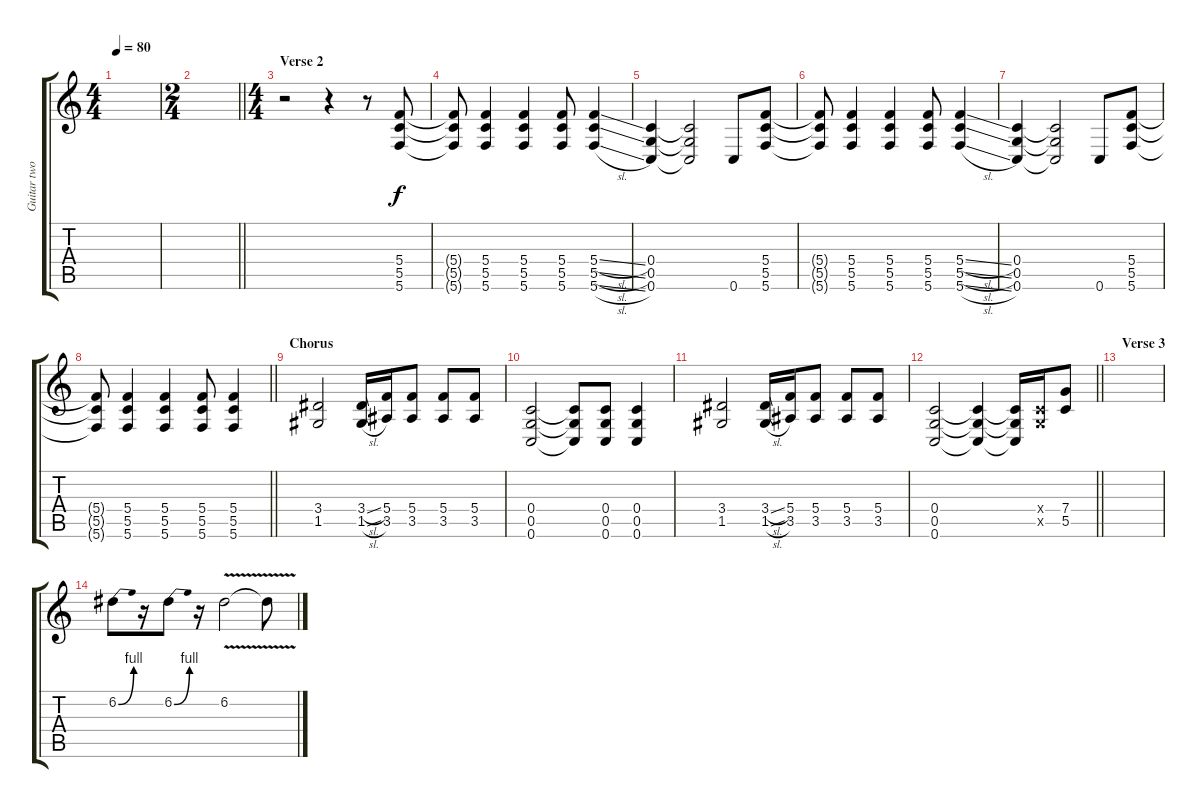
\track ("Guitar two" "Guitar two") {instrument acousticguitarsteel}
\staff {score tabs}
\tuning (D4 A3 F3 C3 G2 C2) {hide}
\ts (4 4)
\tempo 80
\clef g2
\ks c
|
\ts (2 4)
\barLineRight lightlight
|
\ts (4 4)
\section ("" "Verse 2")
r.2 r.4 r.8 (5.4 5.5 5.6).8 |
(5.4{t} 5.5{t} 5.6{t}).8 (5.4 5.5 5.6).4 (5.4 5.5 5.6).4 (5.4 5.5 5.6).8 (5.4{sl} 5.5{sl} 5.6{sl}).4 |
(0.4 0.5 0.6).4 (0.4{t} 0.5{t} 0.6{t}).2 0.6.8 (5.4 5.5 5.6).8 |
(5.4{t} 5.5{t} 5.6{t}).8 (5.4 5.5 5.6).4 (5.4 5.5 5.6).4 (5.4 5.5 5.6).8 (5.4{sl} 5.5{sl} 5.6{sl}).4 |
(0.4 0.5 0.6).4 (0.4{t} 0.5{t} 0.6{t}).2 0.6.8 (5.4 5.5 5.6).8 |
\barLineRight lightlight
(5.4{t} 5.5{t} 5.6{t}).8 (5.4 5.5 5.6).4 (5.4 5.5 5.6).4 (5.4 5.5 5.6).8 (5.4 5.5 5.6).4 |
\section ("" "Chorus")
(3.4 1.5).2 (3.4{sl} 1.5{sl}).16 (5.4 3.5).16 (5.4 3.5).8 (5.4 3.5).8 (5.4 3.5).8 |
(0.4 0.5 0.6).2 (0.4{t} 0.5{t} 0.6{t}).8 (0.4 0.5 0.6).8 (0.4 0.5 0.6).4 |
(3.4 1.5).2 (3.4{sl} 1.5{sl}).16 (5.4 3.5).16 (5.4 3.5).8 (5.4 3.5).8 (5.4 3.5).8 |
\barLineRight lightlight
(0.4 0.5 0.6).2 (0.4{t} 0.5{t} 0.6{t}).4 (0.4{t} 0.5{t} 0.6{t}).16 (0.4{x} 0.5{x}).16 (7.4 5.5).8 |
\section ("" "Verse 3")
|
6.2{be (bend 0 0 60 4)}.8 r.16 6.2{be (bend 0 0 60 4)}.8 r.16 6.2{v}.2 6.2{t}.8
